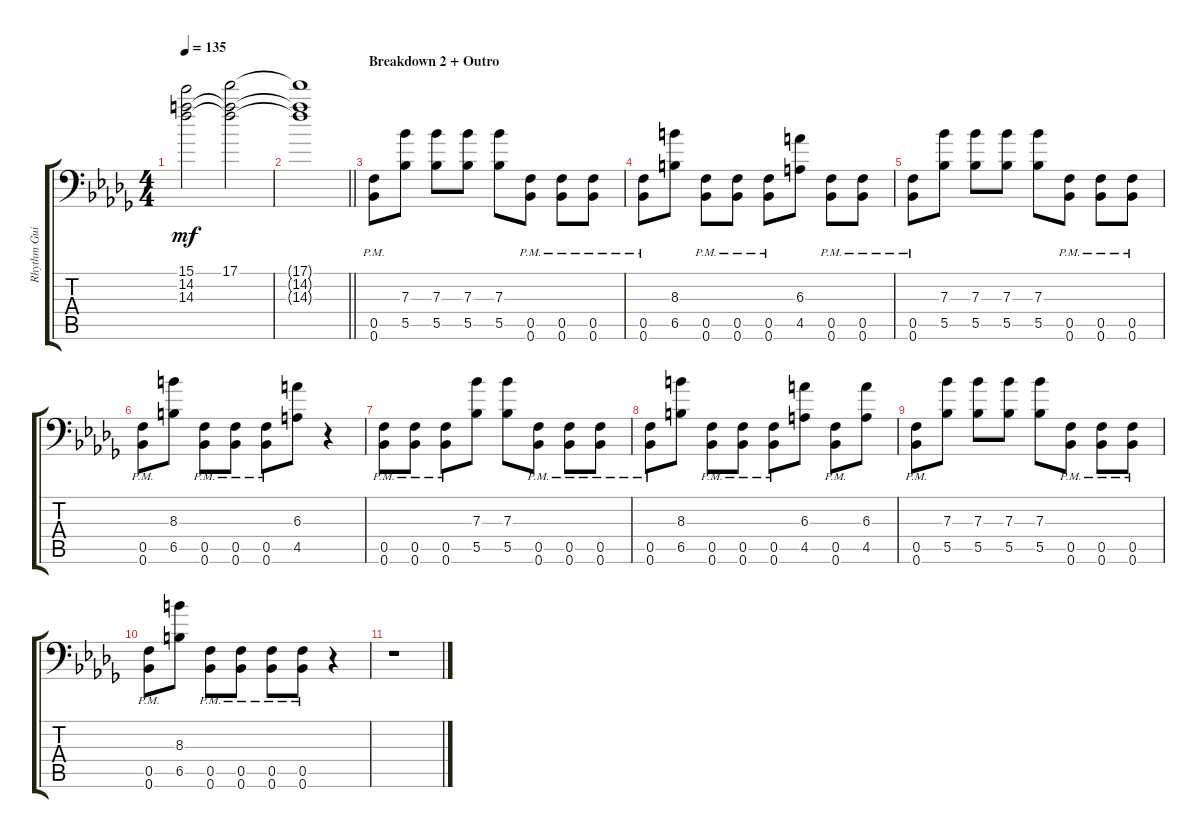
\track ("Rhythm Guitar Left" "Rhythm Gui") {instrument distortionguitar}
\staff {score tabs}
\tuning (C4 G3 Eb3 Bb2 F2 Bb1) {hide}
\ts (4 4)
\tempo 135
\clef f4
\ks bbminor
(15.1 14.2 14.3).2{dy mf} (17.1 14.2{t} 14.3{t}).2 |
\barLineRight lightlight
(17.1{t} 14.2{t} 14.3{t}).1 |
\section ("" "Breakdown 2 + Outro")
(0.5{pm} 0.6{pm}).8 (7.3 5.5).8 (7.3 5.5).8 (7.3 5.5).8 (7.3 5.5).8 (0.5{pm} 0.6{pm}).8 (0.5{pm} 0.6{pm}).8 (0.5{pm} 0.6{pm}).8 |
(0.5{pm} 0.6{pm}).8 (8.3 6.5).8 (0.5{pm} 0.6{pm}).8 (0.5{pm} 0.6{pm}).8 (0.5{pm} 0.6{pm}).8 (6.3 4.5).8 (0.5{pm} 0.6{pm}).8 (0.5{pm} 0.6{pm}).8 |
(0.5{pm} 0.6{pm}).8 (7.3 5.5).8 (7.3 5.5).8 (7.3 5.5).8 (7.3 5.5).8 (0.5{pm} 0.6{pm}).8 (0.5{pm} 0.6{pm}).8 (0.5{pm} 0.6{pm}).8 |
(0.5{pm} 0.6{pm}).8 (8.3 6.5).8 (0.5{pm} 0.6{pm}).8 (0.5{pm} 0.6{pm}).8 (0.5{pm} 0.6{pm}).8 (6.3 4.5).8 r.4 |
(0.5{pm} 0.6{pm}).8 (0.5{pm} 0.6{pm}).8 (0.5{pm} 0.6{pm}).8 (7.3 5.5).8 (7.3 5.5).8 (0.5{pm} 0.6{pm}).8 (0.5{pm} 0.6{pm}).8 (0.5{pm} 0.6{pm}).8 |
(0.5{pm} 0.6{pm}).8 (8.3 6.5).8 (0.5{pm} 0.6{pm}).8 (0.5{pm} 0.6{pm}).8 (0.5{pm} 0.6{pm}).8 (6.3 4.5).8 (0.5{pm} 0.6{pm}).8 (6.3 4.5).8 |
(0.5{pm} 0.6{pm}).8 (7.3 5.5).8 (7.3 5.5).8 (7.3 5.5).8 (7.3 5.5).8 (0.5{pm} 0.6{pm}).8 (0.5{pm} 0.6{pm}).8 (0.5{pm} 0.6{pm}).8 |
(0.5{pm} 0.6{pm}).8 (8.3 6.5).8 (0.5{pm} 0.6{pm}).8 (0.5{pm} 0.6{pm}).8 (0.5{pm} 0.6{pm}).8 (0.5{pm} 0.6{pm}).8 r.4 |
r.1
